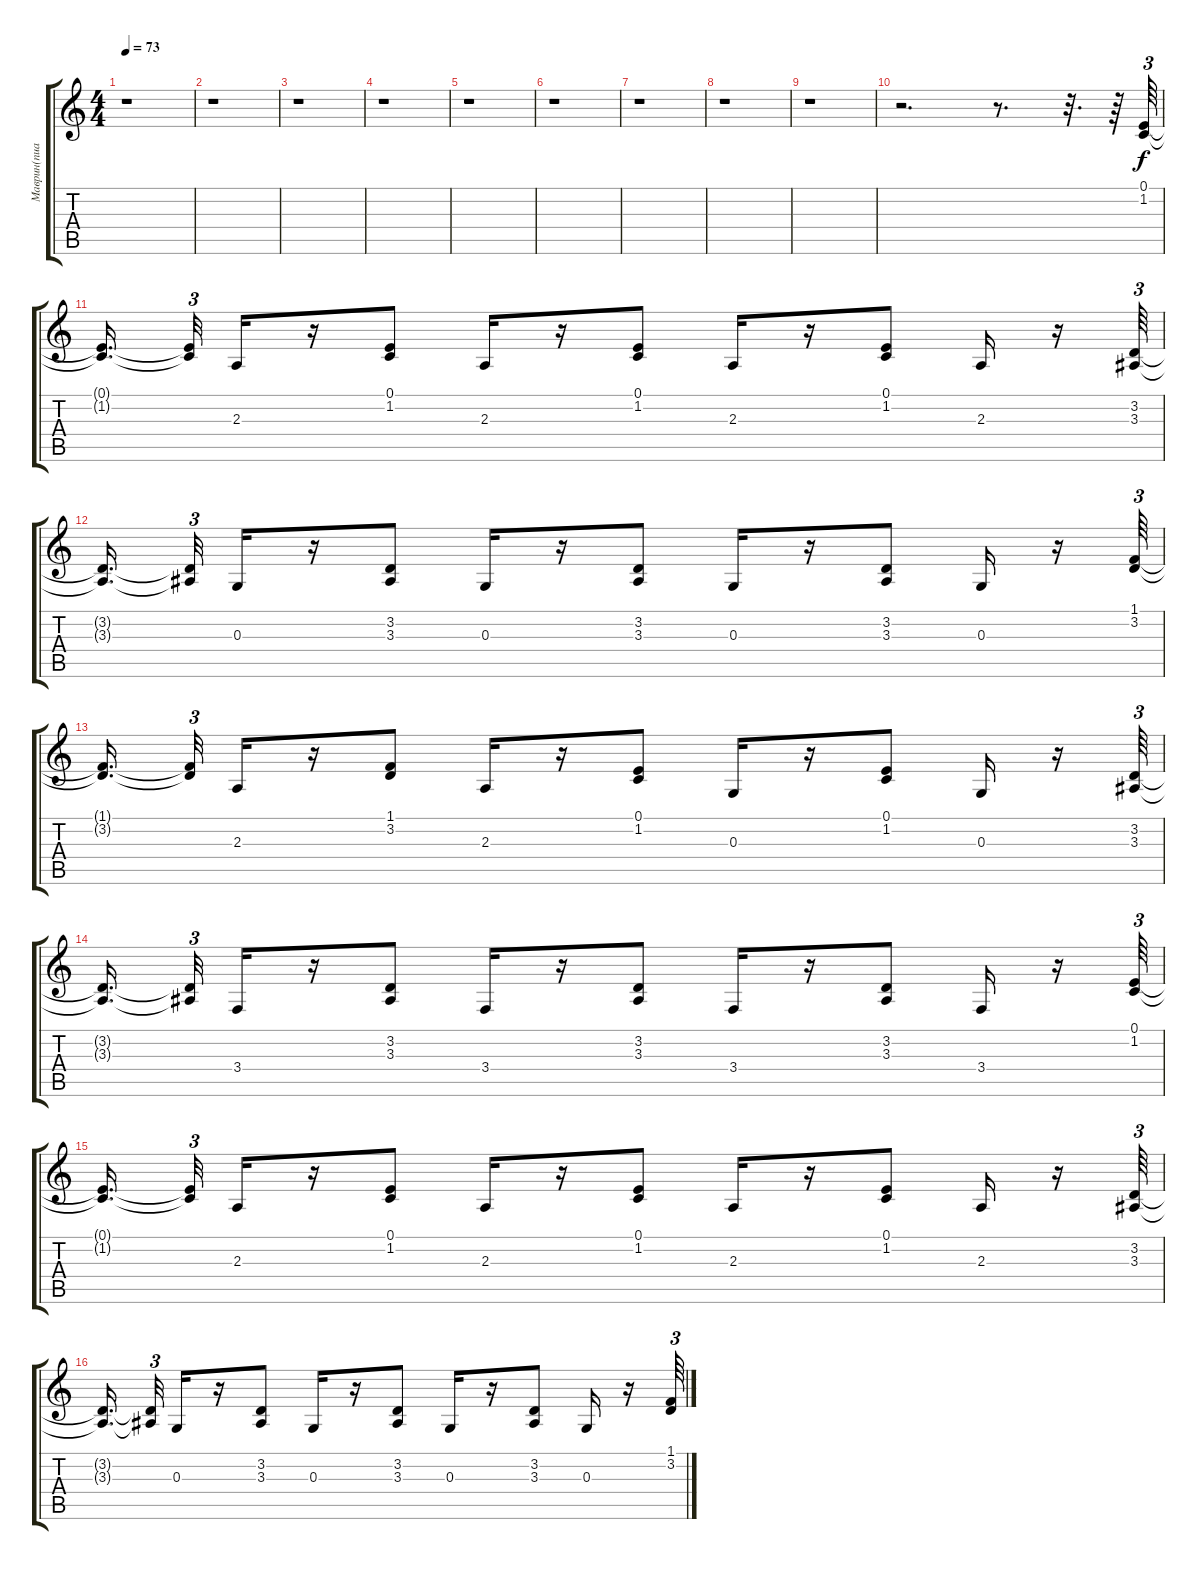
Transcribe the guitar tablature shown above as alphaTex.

\track ("Маврин(пианино)" "Маврин(пиа") {instrument acousticgrandpiano}
\staff {score tabs}
\tuning (E4 B3 G3 D3 A2 E2) {hide}
\ts (4 4)
\tempo 73
\clef g2
\ks c
r.1{dy f} |
r.1 |
r.1 |
r.1 |
r.1 |
r.1 |
r.1 |
r.1 |
r.1 |
r.2{d} r.8{d} r.32{d} r.64 (0.1 1.2).64{tu (3 2)} |
(0.1{t} 1.2{t}).16{d beam splitsecondary} (0.1{t} 1.2{t}).32{tu (3 2)} 2.3.16 r.16 (0.1 1.2).8 2.3.16 r.16 (0.1 1.2).8 2.3.16 r.16 (0.1 1.2).8 2.3.16 r.16 (3.2 3.3).64{tu (3 2)} |
(3.2{t} 3.3{t}).16{d beam splitsecondary} (3.2{t} 3.3{t}).32{tu (3 2)} 0.3.16 r.16 (3.2 3.3).8 0.3.16 r.16 (3.2 3.3).8 0.3.16 r.16 (3.2 3.3).8 0.3.16 r.16 (1.1 3.2).64{tu (3 2)} |
(1.1{t} 3.2{t}).16{d beam splitsecondary} (1.1{t} 3.2{t}).32{tu (3 2)} 2.3.16 r.16 (1.1 3.2).8 2.3.16 r.16 (0.1 1.2).8 0.3.16 r.16 (0.1 1.2).8 0.3.16 r.16 (3.2 3.3).64{tu (3 2)} |
(3.2{t} 3.3{t}).16{d beam splitsecondary} (3.2{t} 3.3{t}).32{tu (3 2)} 3.4.16 r.16 (3.2 3.3).8 3.4.16 r.16 (3.2 3.3).8 3.4.16 r.16 (3.2 3.3).8 3.4.16 r.16 (0.1 1.2).64{tu (3 2)} |
(0.1{t} 1.2{t}).16{d beam splitsecondary} (0.1{t} 1.2{t}).32{tu (3 2)} 2.3.16 r.16 (0.1 1.2).8 2.3.16 r.16 (0.1 1.2).8 2.3.16 r.16 (0.1 1.2).8 2.3.16 r.16 (3.2 3.3).64{tu (3 2)} |
(3.2{t} 3.3{t}).16{d beam splitsecondary} (3.2{t} 3.3{t}).32{tu (3 2)} 0.3.16 r.16 (3.2 3.3).8 0.3.16 r.16 (3.2 3.3).8 0.3.16 r.16 (3.2 3.3).8 0.3.16 r.16 (1.1 3.2).64{tu (3 2)}
